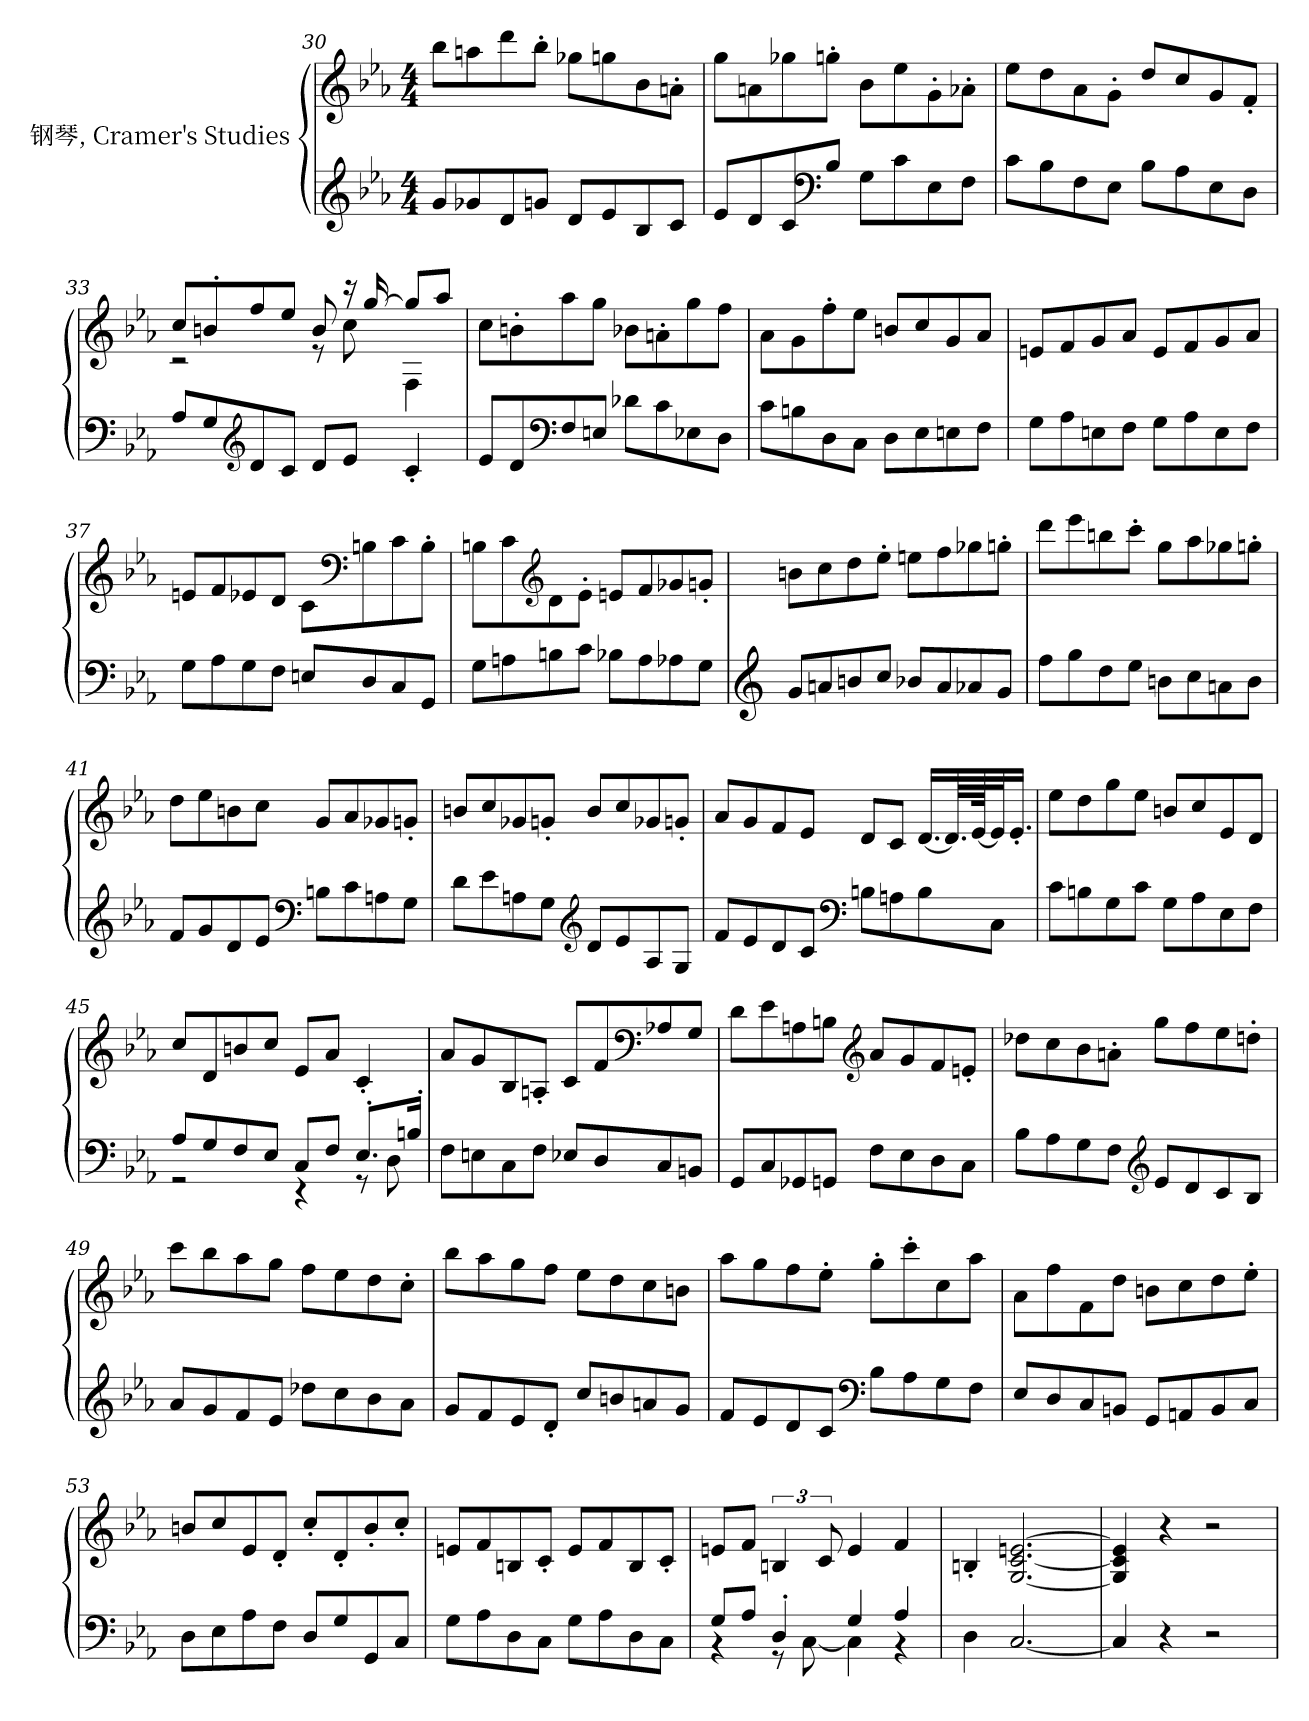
**kern	**kern
*part1	*part1
*staff2	*staff1
*I"钢琴, Cramer's Studies	*
!!LO:LB:g=z
*clefG2	*clefG2
*k[b-e-a-]	*k[b-e-a-]
*M4/4	*M4/4
=30	=30
8g/L	8bb-\L
8g-X/	8aan\
8d/	8ddd\
8gn/J	8bb-'\J
8d/L	8gg-X\L
8e-/	8ggn\
8B-/	8b-\
8c/J	8an'\J
=31	=31
8e-/L	8gg\L
8d/	8an\
8c/	8gg-X\
*clefF4	*
8B-/J	8ggn'\J
8G\L	8b-\L
8c\	8ee-\
8E-\	8g'\
8F\J	8a-X'\J
=32	=32
8c\L	8ee-\L
8B-\	8dd\
8F\	8a-\
8E-\J	8g'\J
8B-\L	8dd/L
8A-\	8cc/
8E-\	8g/
8D\J	8f'/J
!!LO:LB:g=z
=33	=33
*	*^
8A-/L	8cc/L	2r
8G/	8bn'/	.
*clefG2	*	*
8d/	8ff/	.
8c/J	8ee-/J	.
8d/L	8b/	8r
8e-/J	16r	8cc\
.	[16gg/	.
4c'/	8gg/L]	4F\
.	8aa-/J	.
*	*v	*v
=34	=34
8e-/L	8cc\L
8d/	8bn'\
*clefF4	*
8F/	8aa-\
8En/J	8gg\J
8d-X\L	8b-X\L
8c\	8an'\
8E-X\	8gg\
8D\J	8ff\J
=35	=35
8c\L	8a-\L
8Bn\	8g\
8D\	8ff'\
8C\J	8ee-\J
8D\L	8bn/L
8E-\	8cc/
8En\	8g/
8F\J	8a-/J
!!LO:LB:g=z
=36	=36
8G\L	8en/L
8A-\	8f/
8En\	8g/
8F\J	8a-/J
8G\L	8e/L
8A-\	8f/
8E\	8g/
8F\J	8a-/J
=37	=37
8G\L	8en/L
8A-\	8f/
8G\	8e-X/
8F\J	8d/J
8En/L	8c\L
*	*clefF4
8D/	8Bn\
8C/	8c\
8GG/J	8B'\J
=38	=38
8G\L	8Bn\L
8An\	8c\
*	*clefG2
8Bn\	8d\
8c\J	8e-'\J
8B-X\L	8en/L
8A\	8f/
8A-X\	8g-X/
8G\J	8gn'/J
!!LO:LB:g=z
=39	=39
*clefG2	*
8g/L	8bn\L
8an/	8cc\
8bn/	8dd\
8cc/J	8ee-'\J
8b-X/L	8een\L
8a/	8ff\
8a-X/	8gg-X\
8g/J	8ggn'\J
=40	=40
8ff\L	8ddd\L
8gg\	8eee-\
8dd\	8bbn\
8ee-\J	8ccc'\J
8bn\L	8gg\L
8cc\	8aa-\
8an\	8gg-X\
8b\J	8ggn'\J
=41	=41
8f/L	8dd\L
8g/	8ee-\
8d/	8bn\
8e-/J	8cc\J
*clefF4	*
8Bn\L	8g/L
8c\	8a-/
8An\	8g-X/
8G\J	8gn'/J
!!LO:PB:g=z
=42	=42
8d\L	8bn/L
8e-\	8cc/
8An\	8g-X/
8G\J	8gn'/J
*clefG2	*
8d/L	8b/L
8e-/	8cc/
8A/	8g-X/
8G/J	8gn'/J
=43	=43
8f/L	8a-/L
8e-/	8g/
8d/	8f/
8c/J	8e-/J
*clefF4	*
8Bn\L	8d/L
8An\	8c/J
8B\	[16.d/LL
.	64.d/LL]
.	[128e-/JK
8C\J	32e-/J]
.	16.e-'/JJ
=44	=44
8c\L	8ee-\L
8Bn\	8dd\
8G\	8gg\
8c\J	8ee-\J
8G\L	8bn/L
8A-\	8cc/
8E-\	8e-/
8F\J	8d/J
!!LO:LB:g=z
=45	=45
*^	*
8A-/L	2r	8cc/L
8G/	.	8d/
8F/	.	8bn/
8E-/J	.	8cc/J
8C/L	4r	8e-/L
8F/J	.	8a-/J
8.E-'/L	8r	4c'/
.	8D\	.
16Bn'/Jk	.	.
*v	*v	*
=46	=46
8F\L	8a-/L
8En\	8g/
8C\	8B-/
8F\J	8An'/J
8E-X/L	8c/L
8D/	8f/
*	*clefF4
8C/	8A-X/
8BBn/J	8G/J
=47	=47
8GG/L	8d\L
8C/	8e-\
8GG-X/	8An\
8GGn/J	8Bn\J
*	*clefG2
8F\L	8a-/L
8E-\	8g/
8D\	8f/
8C\J	8en'/J
!!LO:LB:g=z
=48	=48
8B-\L	8dd-X\L
8A-\	8cc\
8G\	8b-\
8F\J	8an'\J
*clefG2	*
8e-/L	8gg\L
8d/	8ff\
8c/	8ee-\
8B-/J	8ddn'\J
=49	=49
8a-/L	8ccc\L
8g/	8bb-\
8f/	8aa-\
8e-/J	8gg\J
8dd-X\L	8ff\L
8cc\	8ee-\
8b-\	8dd\
8a-\J	8cc'\J
=50	=50
8g/L	8bb-\L
8f/	8aa-\
8e-/	8gg\
8d'/J	8ff\J
8cc/L	8ee-\L
8bn/	8dd\
8an/	8cc\
8g/J	8bn\J
=51	=51
8f/L	8aa-\L
8e-/	8gg\
8d/	8ff\
8c/J	8ee-'\J
*clefF4	*
8B-\L	8gg'\L
8A-\	8ccc'\
8G\	8cc\
8F\J	8aa-\J
!!LO:LB:g=z
=52	=52
8E-/L	8a-\L
8D/	8ff\
8C/	8f\
8BBn/J	8dd\J
8GG/L	8bn\L
8AAn/	8cc\
8BB/	8dd\
8C/J	8ee-'\J
=53	=53
8D\L	8bn/L
8E-\	8cc/
8A-\	8e-/
8F\J	8d'/J
8D/L	8cc'/L
8G/	8d'/
8GG/	8b'/
8C/J	8cc'/J
=54	=54
8G\L	8en/L
8A-\	8f/
8D\	8Bn/
8C\J	8c'/J
8G\L	8e/L
8A-\	8f/
8D\	8B/
8C\J	8c'/J
=55	=55
*^	*
8G/L	4r	8en/L
8A-/J	.	8f/J
4D'/	8r	6Bn/
.	[8C\	.
.	.	12c/
4G/	4C\]	4e/
4A-/	4r	4f/
*v	*v	*
=56	=56
4D\	4Bn'/
[2.C/	[2.G/ [2.c/ [2.en/
!!LO:LB:g=z
=57	=57
4C/]	4G/] 4c/] 4e/]
4r	4r
2r	2r
=	=
*-	*-
